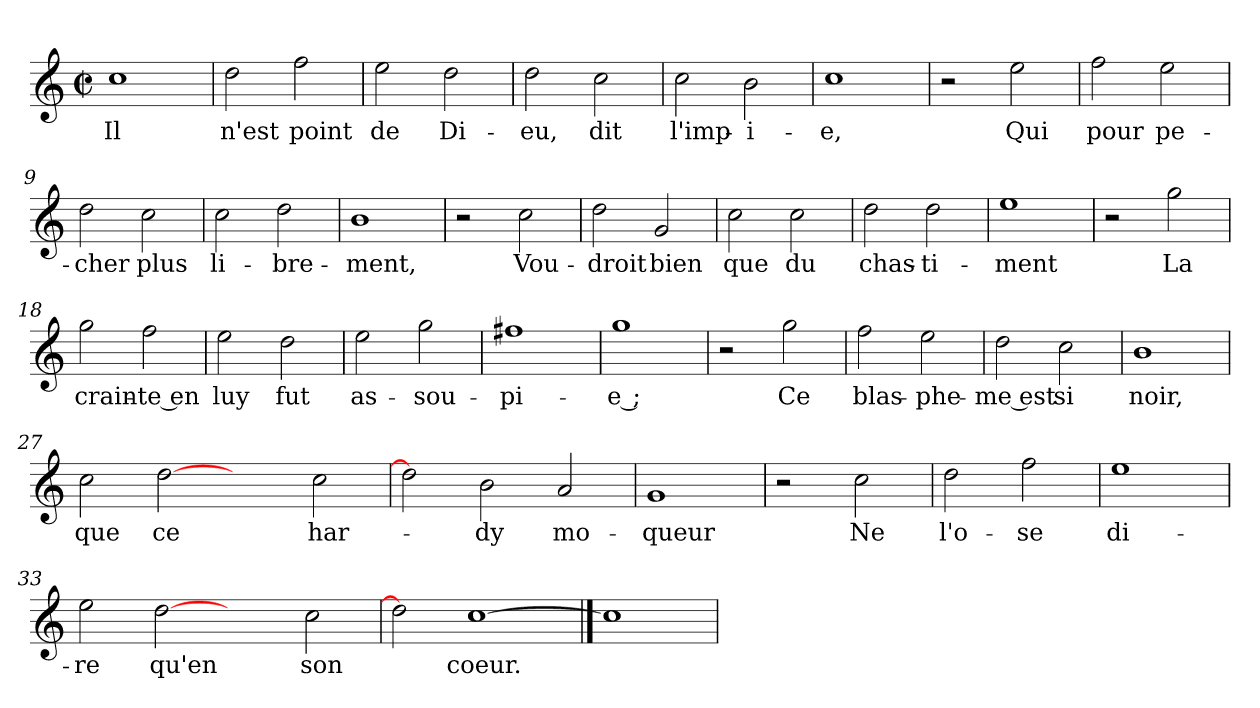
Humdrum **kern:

**kern	**text
*part1	*part1
*staff1	*staff1
*clefG2	*
*k[]	*
*C:	*
*M2/2	*
*met(c|)	*
=1	=1
1cc	Il
=2	=2
2dd\	n'est
2ff\	point
=3	=3
2ee\	de
2dd\	Di-
=4	=4
2dd\	-eu,
2cc\	dit
=5	=5
2cc\	l'imp-
2b\	-i-
=6	=6
1cc	-e,
=7	=7
2r	.
2ee\	Qui
!!LO:LB:g=z
=8	=8
2ff\	pour
2ee\	pe-
=9	=9
2dd\	-cher
2cc\	plus
=10	=10
2cc\	li-
2dd\	-bre-
=11	=11
1b	-ment,
=12	=12
2r	.
2cc\	Vou-
=13	=13
2dd\	-droit
2g/	bien
=14	=14
2cc\	que
2cc\	du
=15	=15
2dd\	chas-
2dd\	-ti-
!!LO:LB:g=z
=16	=16
1ee	-ment
=17	=17
2r	.
2gg\	La
=18	=18
2gg\	crain-
2ff\	-te en
=19	=19
2ee\	luy
2dd\	fut
=20	=20
2ee\	as-
2gg\	-sou-
=21	=21
1ff#X	-pi-
=22	=22
1gg	-e ;
=23	=23
2r	.
2gg\	Ce
!!LO:LB:g=z
=24	=24
2ff\	blas-
2ee\	-phe-
=25	=25
2dd\	-me est
2cc\	si
=26	=26
1b	noir,
=27	=27
2cc\	que
[2dd	ce
2ryy	.
2cc\	har-
=28	=28
2dd]	.
2b\	-dy
2a/	mo-
=29	=29
1g	-queur
=30	=30
2r	.
2cc\	Ne
!!LO:LB:g=z
=31	=31
2dd\	l'o-
2ff\	-se
=32	=32
1ee	di-
=33	=33
2ee\	-re
[2dd	qu'en
2ryy	.
2cc\	son
=34	=34
2dd]	.
[1cc	coeur.
==35	==35
1cc]	.
=	=
*-	*-
